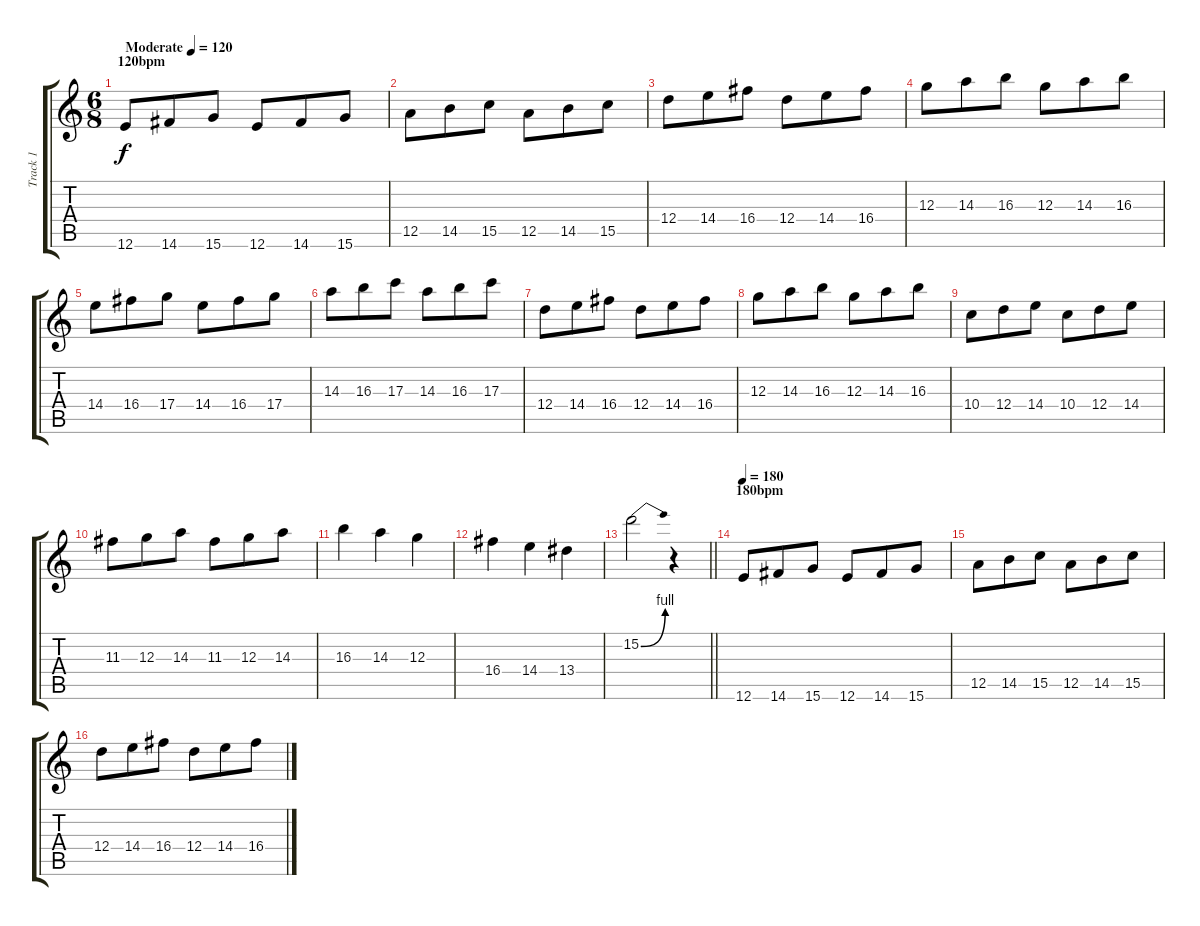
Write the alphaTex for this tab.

\track ("Track 1" "Track 1") {instrument distortionguitar}
\staff {score tabs}
\tuning (E4 B3 G3 D3 A2 E2) {hide}
\ts (6 8)
\section ("" "120bpm")
\tempo (120 "Moderate")
\clef g2
\ks c
12.6.8{dy f instrument distortionguitar} 14.6.8 15.6.8 12.6.8 14.6.8 15.6.8 |
12.5.8 14.5.8 15.5.8 12.5.8 14.5.8 15.5.8 |
12.4.8 14.4.8 16.4.8 12.4.8 14.4.8 16.4.8 |
12.3.8 14.3.8 16.3.8 12.3.8 14.3.8 16.3.8 |
14.4.8 16.4.8 17.4.8 14.4.8 16.4.8 17.4.8 |
14.3.8 16.3.8 17.3.8 14.3.8 16.3.8 17.3.8 |
12.4.8 14.4.8 16.4.8 12.4.8 14.4.8 16.4.8 |
12.3.8 14.3.8 16.3.8 12.3.8 14.3.8 16.3.8 |
10.4.8 12.4.8 14.4.8 10.4.8 12.4.8 14.4.8 |
11.3.8 12.3.8 14.3.8 11.3.8 12.3.8 14.3.8 |
16.3.4 14.3.4 12.3.4 |
16.4.4 14.4.4 13.4.4 |
\barLineRight lightlight
15.2{be (bend 0 0 60 4)}.2 r.4 |
\section ("" "180bpm")
\tempo 180
12.6.8 14.6.8 15.6.8 12.6.8 14.6.8 15.6.8 |
12.5.8 14.5.8 15.5.8 12.5.8 14.5.8 15.5.8 |
12.4.8 14.4.8 16.4.8 12.4.8 14.4.8 16.4.8
